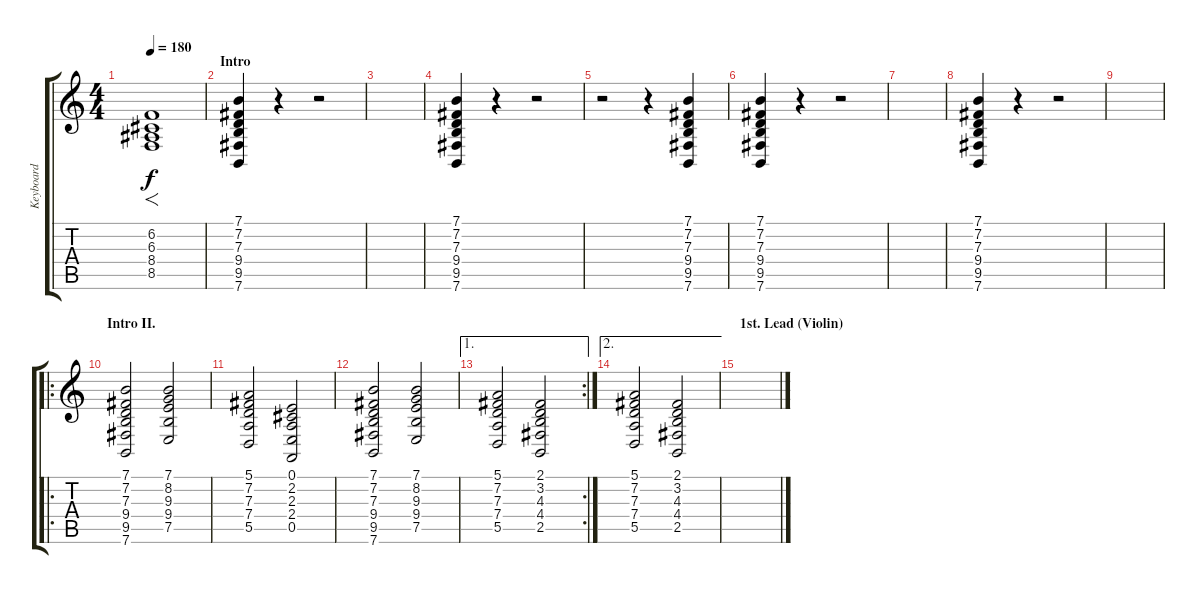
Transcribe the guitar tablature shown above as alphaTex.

\track ("Keyboard" "Keyboard") {instrument stringensemble1}
\staff {score tabs}
\tuning (E4 B3 G3 D3 A2 E2) {hide}
\ts (4 4)
\tempo 180
\clef g2
\ks c
(6.2 6.3 8.4 8.5).1{f dy f instrument stringensemble1} |
\section ("" "Intro")
(7.1 7.2 7.3 9.4 9.5 7.6).4 r.4 r.2 |
|
(7.1 7.2 7.3 9.4 9.5 7.6).4 r.4 r.2 |
r.2 r.4 (7.1 7.2 7.3 9.4 9.5 7.6).4 |
(7.1 7.2 7.3 9.4 9.5 7.6).4 r.4 r.2 |
|
(7.1 7.2 7.3 9.4 9.5 7.6).4 r.4 r.2 |
|
\ro
\section ("" "Intro II.")
(7.1 7.2 7.3 9.4 9.5 7.6).2 (7.1 8.2 9.3 9.4 7.5).2 |
(5.1 7.2 7.3 7.4 5.5).2 (0.1 2.2 2.3 2.4 0.5).2 |
(7.1 7.2 7.3 9.4 9.5 7.6).2 (7.1 8.2 9.3 9.4 7.5).2 |
\ae 1
\rc 2
(5.1 7.2 7.3 7.4 5.5).2 (2.1 3.2 4.3 4.4 2.5).2 |
\ae 2
(5.1 7.2 7.3 7.4 5.5).2 (2.1 3.2 4.3 4.4 2.5).2 |
\section ("" "1st. Lead (Violin)")
